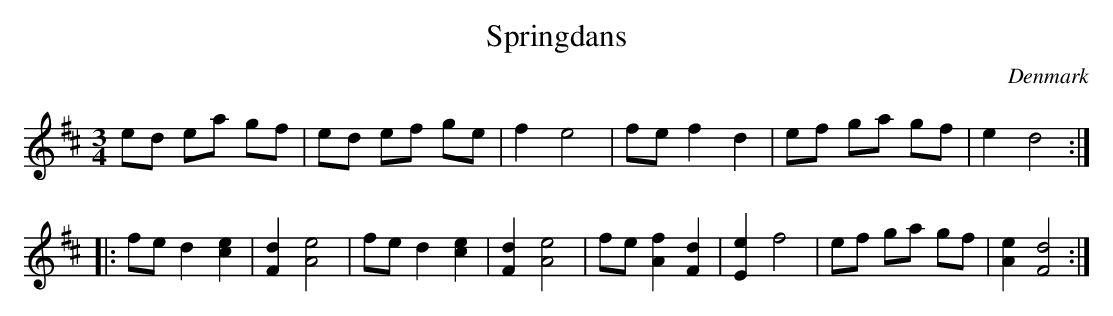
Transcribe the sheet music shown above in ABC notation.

X:1
T:Springdans
O:Denmark
M:3/4
K:D
ed ea gf | ed ef ge | f2 e4 | \
fe f2 d2 | ef ga gf | e2 d4 :|*
|: \
fe d2 [c2e2] | [F2d2] [A4e4] |\
fe d2 [c2e2] | [F2d2] [A4e4] |\
fe [A2f2] [F2d2] | [E2e2] f4 |\
ef ga gf | [A2e2] [F4d4] :|**
